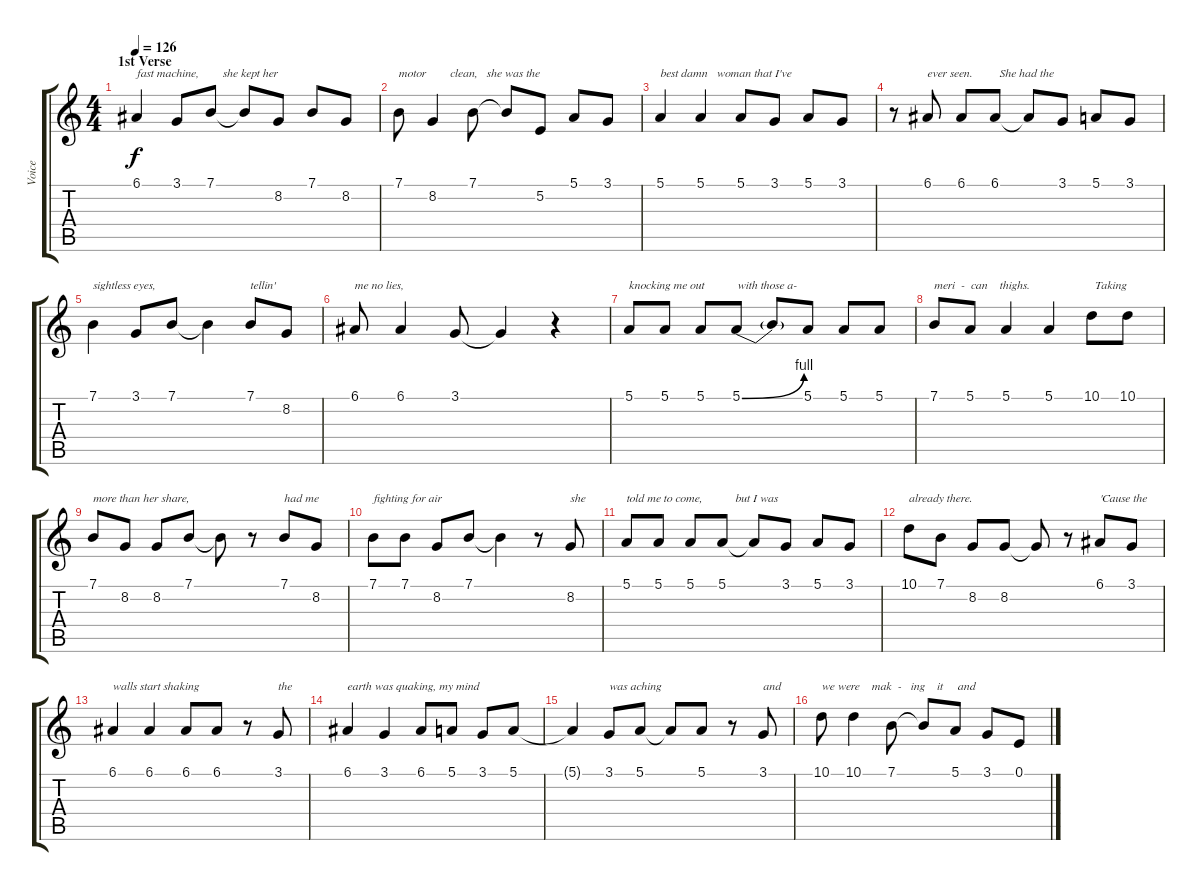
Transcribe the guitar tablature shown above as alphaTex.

\track ("Voice" "Voice") {instrument lead2sawtooth}
\staff {score tabs}
\tuning (E4 B3 G3 D3 A2 E2) {hide}
\ts (4 4)
\section ("" "1st Verse")
\tempo 126
\clef g2
\ks c
6.1.4{txt "fast machine,        she kept her" dy f} 3.1.8 7.1.8 7.1{t}.8 8.2.8 7.1.8 8.2.8 |
7.1.8{txt "motor        clean,   she was the"} 8.2.4 7.1.8 7.1{t}.8 5.2.8 5.1.8 3.1.8 |
5.1.4{txt "best damn   woman that I've"} 5.1.4 5.1.8 3.1.8 5.1.8 3.1.8 |
r.8 6.1.8{txt "ever seen.         She had the"} 6.1.8 6.1.8 6.1{t}.8 3.1.8 5.1.8 3.1.8 |
7.1.4{txt "sightless eyes,"} 3.1.8 7.1.8 7.1{t}.4 7.1.8{txt "tellin'"} 8.2.8 |
6.1.8{txt "me no lies,"} 6.1.4 3.1.8 3.1{t}.4 r.4 |
5.1.8{txt "knocking me out           with those a-"} 5.1.8 5.1.8 5.1{be (bend 0 0 60 4)}.8 5.1{t}.8 5.1.8 5.1.8 5.1.8 |
7.1.8{txt "meri  -  can    thighs."} 5.1.8 5.1.4 5.1.4 10.1.8{txt " Taking"} 10.1.8 |
7.1.8{txt "more than her share,"} 8.2.8 8.2.8 7.1.8 7.1{t}.8 r.8 7.1.8{txt "had me"} 8.2.8 |
7.1.8{txt "fighting for air"} 7.1.8 8.2.8 7.1.8 7.1{t}.4 r.8 8.2.8{txt "she"} |
5.1.8{txt "told me to come,           but I was"} 5.1.8 5.1.8 5.1.8 5.1{t}.8 3.1.8 5.1.8 3.1.8 |
10.1.8{txt "already there."} 7.1.8 8.2.8 8.2.8 8.2{t}.8 r.8 6.1.8{txt "'Cause the"} 3.1.8 |
6.1.4{txt "walls start shaking"} 6.1.4 6.1.8 6.1.8 r.8 3.1.8{txt "the"} |
6.1.4{txt "earth was quaking, my mind"} 3.1.4 6.1.8 5.1.8 3.1.8 5.1.8 |
5.1{t}.4 3.1.8{txt "was aching"} 5.1.8 5.1{t}.8 5.1.8 r.8 3.1.8{txt "and"} |
10.1.8{txt "we were    mak  -   ing    it     and"} 10.1.4 7.1.8 7.1{t}.8 5.1.8 3.1.8 0.1.8
